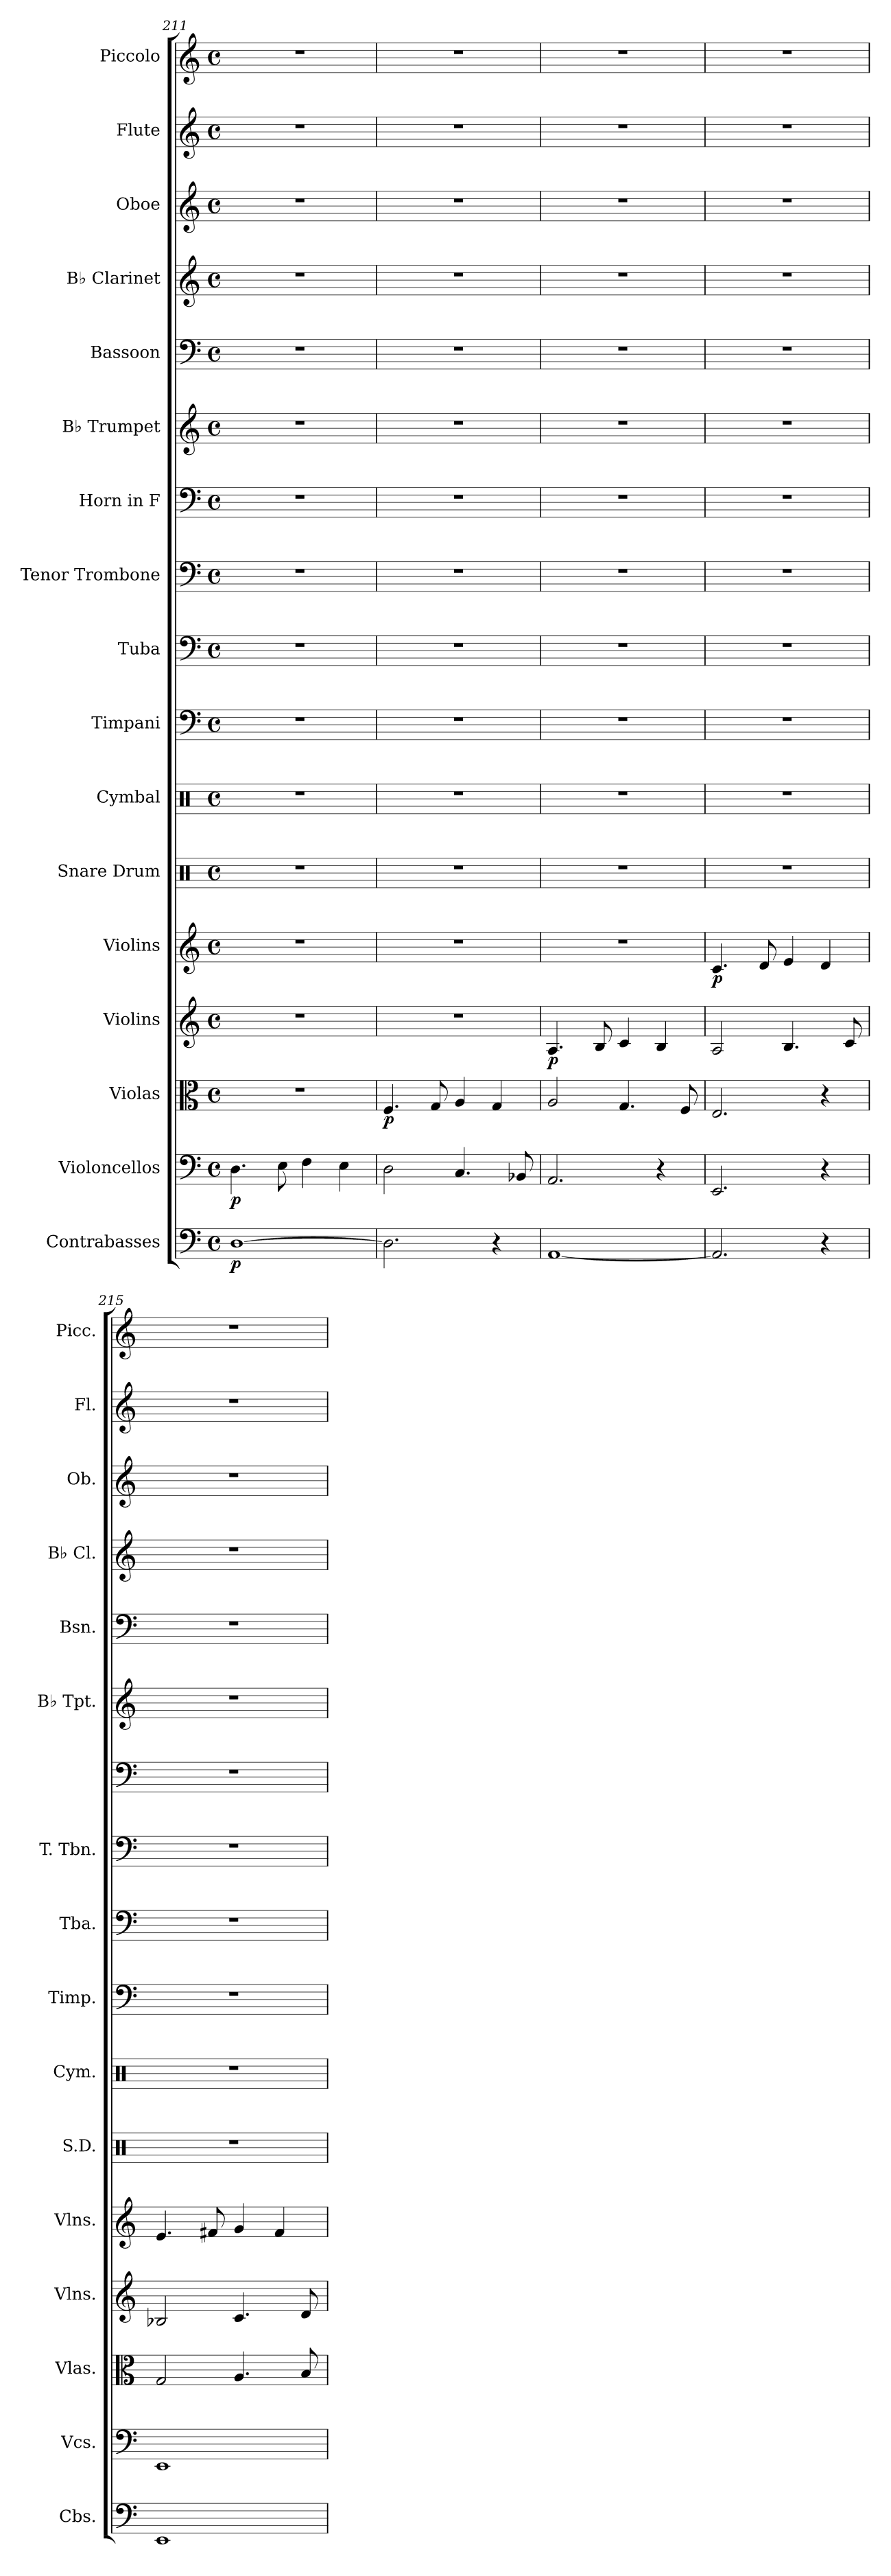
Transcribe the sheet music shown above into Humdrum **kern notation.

**kern	**dynam	**kern	**dynam	**kern	**dynam	**kern	**dynam	**kern	**dynam	**kern	**kern	**kern	**kern	**kern	**kern	**kern	**kern	**kern	**kern	**kern	**kern
*part17	*part17	*part16	*part16	*part15	*part15	*part14	*part14	*part13	*part13	*part12	*part11	*part10	*part9	*part8	*part7	*part6	*part5	*part4	*part3	*part2	*part1
*staff17	*staff17	*staff16	*staff16	*staff15	*staff15	*staff14	*staff14	*staff13	*staff13	*staff12	*staff11	*staff10	*staff9	*staff8	*staff7	*staff6	*staff5	*staff4	*staff3	*staff2	*staff1
*I"Contrabasses	*	*I"Violoncellos	*	*I"Violas	*	*I"Violins	*	*I"Violins	*	*I"Snare Drum	*I"Cymbal	*I"Timpani	*I"Tuba	*I"Tenor Trombone	*I"Horn in F	*I"B♭ Trumpet	*I"Bassoon	*I"B♭ Clarinet	*I"Oboe	*I"Flute	*I"Piccolo
*I'Cbs.	*	*I'Vcs.	*	*I'Vlas.	*	*I'Vlns.	*	*I'Vlns.	*	*I'S.D.	*I'Cym.	*I'Timp.	*I'Tba.	*I'T. Tbn.	*	*I'B♭ Tpt.	*I'Bsn.	*I'B♭ Cl.	*I'Ob.	*I'Fl.	*I'Picc.
!!LO:PB:g=z
*clefF4	*	*clefF4	*	*clefC3	*	*clefG2	*	*clefG2	*	*clefX	*clefX	*clefF4	*clefF4	*clefF4	*clefF4	*clefG2	*clefF4	*clefG2	*clefG2	*clefG2	*clefG2
*ITrd7c12	*	*	*	*	*	*	*	*	*	*	*	*	*	*	*ITrd4c7	*ITrd1c2	*	*ITrd1c2	*	*	*ITrd-7c-12
*k[]	*	*k[]	*	*k[]	*	*k[]	*	*k[]	*	*k[]	*k[]	*k[]	*k[]	*k[]	*k[b-]	*k[b-e-]	*k[]	*k[b-e-]	*k[]	*k[]	*k[]
*M4/4	*	*M4/4	*	*M4/4	*	*M4/4	*	*M4/4	*	*M4/4	*M4/4	*M4/4	*M4/4	*M4/4	*M4/4	*M4/4	*M4/4	*M4/4	*M4/4	*M4/4	*M4/4
*met(c)	*	*met(c)	*	*met(c)	*	*met(c)	*	*met(c)	*	*met(c)	*met(c)	*met(c)	*met(c)	*met(c)	*met(c)	*met(c)	*met(c)	*met(c)	*met(c)	*met(c)	*met(c)
=211	=211	=211	=211	=211	=211	=211	=211	=211	=211	=211	=211	=211	=211	=211	=211	=211	=211	=211	=211	=211	=211
!	!LO:DY:b	!	!LO:DY:b	!	!	!	!	!	!	!	!	!	!	!	!	!	!	!	!	!	!
[1DD	p	4.D\	p	1r	.	1r	.	1r	.	1r	1r	1r	1r	1r	1r	1r	1r	1r	1r	1r	1r
.	.	8E\	.	.	.	.	.	.	.	.	.	.	.	.	.	.	.	.	.	.	.
.	.	4F\	.	.	.	.	.	.	.	.	.	.	.	.	.	.	.	.	.	.	.
.	.	4E\	.	.	.	.	.	.	.	.	.	.	.	.	.	.	.	.	.	.	.
=212	=212	=212	=212	=212	=212	=212	=212	=212	=212	=212	=212	=212	=212	=212	=212	=212	=212	=212	=212	=212	=212
!	!	!	!	!	!LO:DY:b	!	!	!	!	!	!	!	!	!	!	!	!	!	!	!	!
2.DD\]	.	2D\	.	4.F/	p	1r	.	1r	.	1r	1r	1r	1r	1r	1r	1r	1r	1r	1r	1r	1r
.	.	.	.	8G/	.	.	.	.	.	.	.	.	.	.	.	.	.	.	.	.	.
.	.	4.C/	.	4A/	.	.	.	.	.	.	.	.	.	.	.	.	.	.	.	.	.
4r	.	.	.	4G/	.	.	.	.	.	.	.	.	.	.	.	.	.	.	.	.	.
.	.	8BB-X/	.	.	.	.	.	.	.	.	.	.	.	.	.	.	.	.	.	.	.
=213	=213	=213	=213	=213	=213	=213	=213	=213	=213	=213	=213	=213	=213	=213	=213	=213	=213	=213	=213	=213	=213
!	!	!	!	!	!	!	!LO:DY:b	!	!	!	!	!	!	!	!	!	!	!	!	!	!
[1AAA	.	2.AA/	.	2A/	.	4.A/	p	1r	.	1r	1r	1r	1r	1r	1r	1r	1r	1r	1r	1r	1r
.	.	.	.	.	.	8B/	.	.	.	.	.	.	.	.	.	.	.	.	.	.	.
.	.	.	.	4.G/	.	4c/	.	.	.	.	.	.	.	.	.	.	.	.	.	.	.
.	.	4r	.	.	.	4B/	.	.	.	.	.	.	.	.	.	.	.	.	.	.	.
.	.	.	.	8F/	.	.	.	.	.	.	.	.	.	.	.	.	.	.	.	.	.
=214	=214	=214	=214	=214	=214	=214	=214	=214	=214	=214	=214	=214	=214	=214	=214	=214	=214	=214	=214	=214	=214
!	!	!	!	!	!	!	!	!	!LO:DY:b	!	!	!	!	!	!	!	!	!	!	!	!
2.AAA/]	.	2.EE/	.	2.E/	.	2A/	.	4.c/	p	1r	1r	1r	1r	1r	1r	1r	1r	1r	1r	1r	1r
.	.	.	.	.	.	.	.	8d/	.	.	.	.	.	.	.	.	.	.	.	.	.
.	.	.	.	.	.	4.B/	.	4e/	.	.	.	.	.	.	.	.	.	.	.	.	.
4r	.	4r	.	4r	.	.	.	4d/	.	.	.	.	.	.	.	.	.	.	.	.	.
.	.	.	.	.	.	8c/	.	.	.	.	.	.	.	.	.	.	.	.	.	.	.
=215	=215	=215	=215	=215	=215	=215	=215	=215	=215	=215	=215	=215	=215	=215	=215	=215	=215	=215	=215	=215	=215
1EEE	.	1EE	.	2G/	.	2B-X/	.	4.e/	.	1r	1r	1r	1r	1r	1r	1r	1r	1r	1r	1r	1r
.	.	.	.	.	.	.	.	8f#X/	.	.	.	.	.	.	.	.	.	.	.	.	.
.	.	.	.	4.A/	.	4.c/	.	4g/	.	.	.	.	.	.	.	.	.	.	.	.	.
.	.	.	.	.	.	.	.	4f#/	.	.	.	.	.	.	.	.	.	.	.	.	.
.	.	.	.	8B/	.	8d/	.	.	.	.	.	.	.	.	.	.	.	.	.	.	.
=	=	=	=	=	=	=	=	=	=	=	=	=	=	=	=	=	=	=	=	=	=
*-	*-	*-	*-	*-	*-	*-	*-	*-	*-	*-	*-	*-	*-	*-	*-	*-	*-	*-	*-	*-	*-
